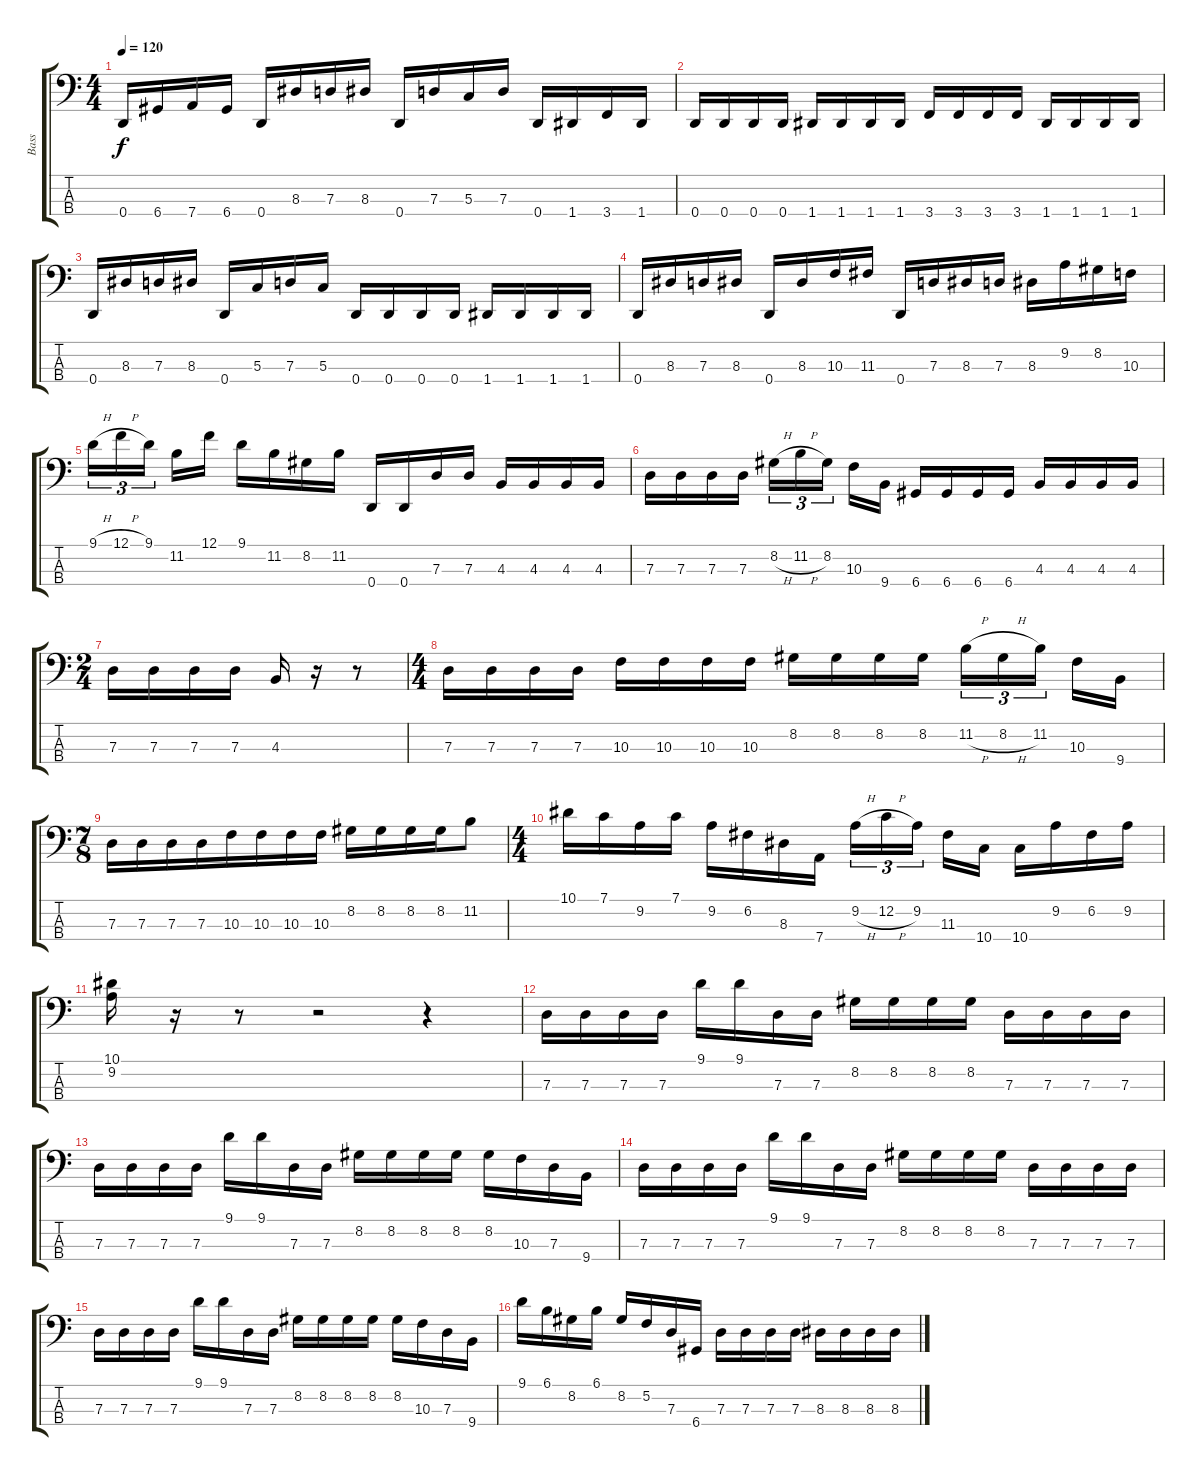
\track ("Bass" "Bass") {instrument electricbasspick}
\staff {score tabs}
\tuning (F2 C2 G1 D1) {hide}
\ts (4 4)
\tempo 120
\clef f4
\ks c
0.4.16{dy f instrument electricbasspick} 6.4.16 7.4.16 6.4.16 0.4.16 8.3.16 7.3.16 8.3.16 0.4.16 7.3.16 5.3.16 7.3.16 0.4.16 1.4.16 3.4.16 1.4.16 |
0.4.16 0.4.16 0.4.16 0.4.16 1.4.16 1.4.16 1.4.16 1.4.16 3.4.16 3.4.16 3.4.16 3.4.16 1.4.16 1.4.16 1.4.16 1.4.16 |
0.4.16 8.3.16 7.3.16 8.3.16 0.4.16 5.3.16 7.3.16 5.3.16 0.4.16 0.4.16 0.4.16 0.4.16 1.4.16 1.4.16 1.4.16 1.4.16 |
0.4.16 8.3.16 7.3.16 8.3.16 0.4.16 8.3.16 10.3.16 11.3.16 0.4.16 7.3.16 8.3.16 7.3.16 8.3.16 9.2.16 8.2.16 10.3.16 |
9.1{h}.16{tu (3 2)} 12.1{h}.16{tu (3 2)} 9.1.16{tu (3 2)} 11.2.16 12.1.16 9.1.16 11.2.16 8.2.16 11.2.16 0.4.16 0.4.16 7.3.16 7.3.16 4.3.16 4.3.16 4.3.16 4.3.16 |
7.3.16 7.3.16 7.3.16 7.3.16 8.2{h}.16{tu (3 2)} 11.2{h}.16{tu (3 2)} 8.2.16{tu (3 2)} 10.3.16 9.4.16 6.4.16 6.4.16 6.4.16 6.4.16 4.3.16 4.3.16 4.3.16 4.3.16 |
\ts (2 4)
7.3.16 7.3.16 7.3.16 7.3.16 4.3.16 r.16 r.8 |
\ts (4 4)
7.3.16 7.3.16 7.3.16 7.3.16 10.3.16 10.3.16 10.3.16 10.3.16 8.2.16 8.2.16 8.2.16 8.2.16 11.2{h}.16{tu (3 2)} 8.2{h}.16{tu (3 2)} 11.2.16{tu (3 2)} 10.3.16 9.4.16 |
\ts (7 8)
7.3.16 7.3.16 7.3.16 7.3.16 10.3.16 10.3.16 10.3.16 10.3.16 8.2.16 8.2.16 8.2.16 8.2.16 11.2.8 |
\ts (4 4)
10.1.16 7.1.16 9.2.16 7.1.16 9.2.16 6.2.16 8.3.16 7.4.16 9.2{h}.16{tu (3 2)} 12.2{h}.16{tu (3 2)} 9.2.16{tu (3 2)} 11.3.16 10.4.16 10.4.16 9.2.16 6.2.16 9.2.16 |
(10.1 9.2).16 r.16 r.8 r.2 r.4 |
7.3.16 7.3.16 7.3.16 7.3.16 9.1.16 9.1.16 7.3.16 7.3.16 8.2.16 8.2.16 8.2.16 8.2.16 7.3.16 7.3.16 7.3.16 7.3.16 |
7.3.16 7.3.16 7.3.16 7.3.16 9.1.16 9.1.16 7.3.16 7.3.16 8.2.16 8.2.16 8.2.16 8.2.16 8.2.16 10.3.16 7.3.16 9.4.16 |
7.3.16 7.3.16 7.3.16 7.3.16 9.1.16 9.1.16 7.3.16 7.3.16 8.2.16 8.2.16 8.2.16 8.2.16 7.3.16 7.3.16 7.3.16 7.3.16 |
7.3.16 7.3.16 7.3.16 7.3.16 9.1.16 9.1.16 7.3.16 7.3.16 8.2.16 8.2.16 8.2.16 8.2.16 8.2.16 10.3.16 7.3.16 9.4.16 |
9.1.16 6.1.16 8.2.16 6.1.16 8.2.16 5.2.16 7.3.16 6.4.16 7.3.16 7.3.16 7.3.16 7.3.16 8.3.16 8.3.16 8.3.16 8.3.16
